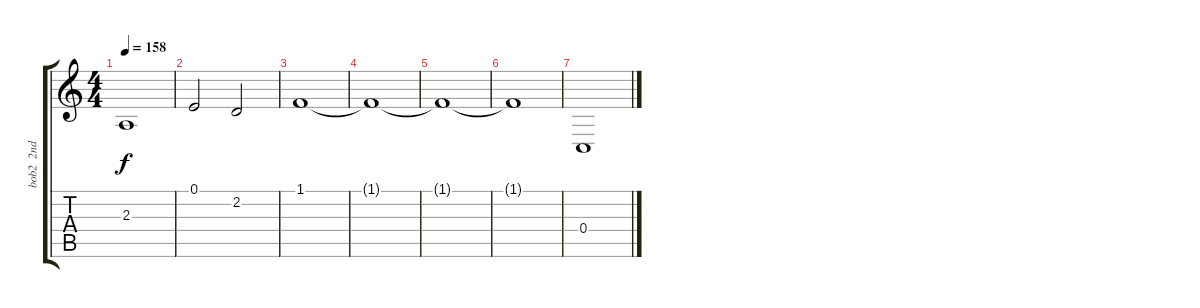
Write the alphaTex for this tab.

\track ("bob2  2nd voice synthetiser" "bob2  2nd ") {instrument pad4choir}
\staff {score tabs}
\tuning (E4 C4 G3 C3 G2 C2) {hide}
\ts (4 4)
\tempo 158
\clef g2
\ks c
2.3.1{dy f} |
0.1.2 2.2.2 |
1.1.1 |
1.1{t}.1 |
1.1{t}.1 |
1.1{t}.1 |
0.4.1
